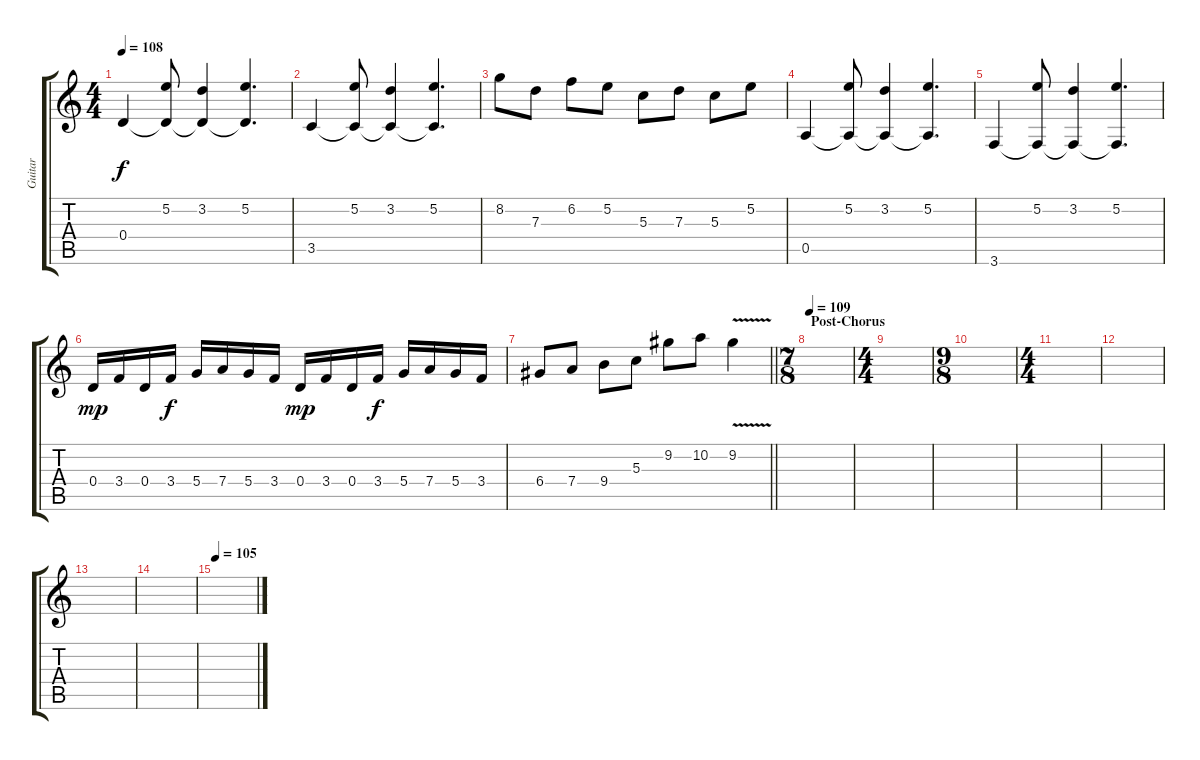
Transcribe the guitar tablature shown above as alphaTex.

\track ("Guitar" "Guitar") {instrument distortionguitar}
\staff {score tabs}
\tuning (E4 B3 G3 D3 A2 D2) {hide}
\ts (4 4)
\tempo 108
\clef g2
\ks c
0.4.4{dy f} (5.2 0.4{t}).8 (3.2 0.4{t}).4 (5.2 0.4{t}).4{d} |
3.5.4 (5.2 3.5{t}).8 (3.2 3.5{t}).4 (5.2 3.5{t}).4{d} |
8.2.8 7.3.8 6.2.8 5.2.8 5.3.8 7.3.8 5.3.8 5.2.8 |
0.5.4 (5.2 0.5{t}).8 (3.2 0.5{t}).4 (5.2 0.5{t}).4{d} |
3.6.4 (5.2 3.6{t}).8 (3.2 3.6{t}).4 (5.2 3.6{t}).4{d} |
0.4.16{dy mp} 3.4.16 0.4.16 3.4.16{dy f} 5.4.16 7.4.16 5.4.16 3.4.16 0.4.16{dy mp} 3.4.16 0.4.16 3.4.16{dy f} 5.4.16 7.4.16 5.4.16 3.4.16 |
\barLineRight lightlight
6.4.8 7.4.8 9.4.8 5.3.8 9.2.8 10.2.8 9.2{v}.4 |
\ts (7 8)
\section ("" "Post-Chorus")
\tempo 109
|
\ts (4 4)
|
\ts (9 8)
|
\ts (4 4)
|
|
|
|
\tempo 105
